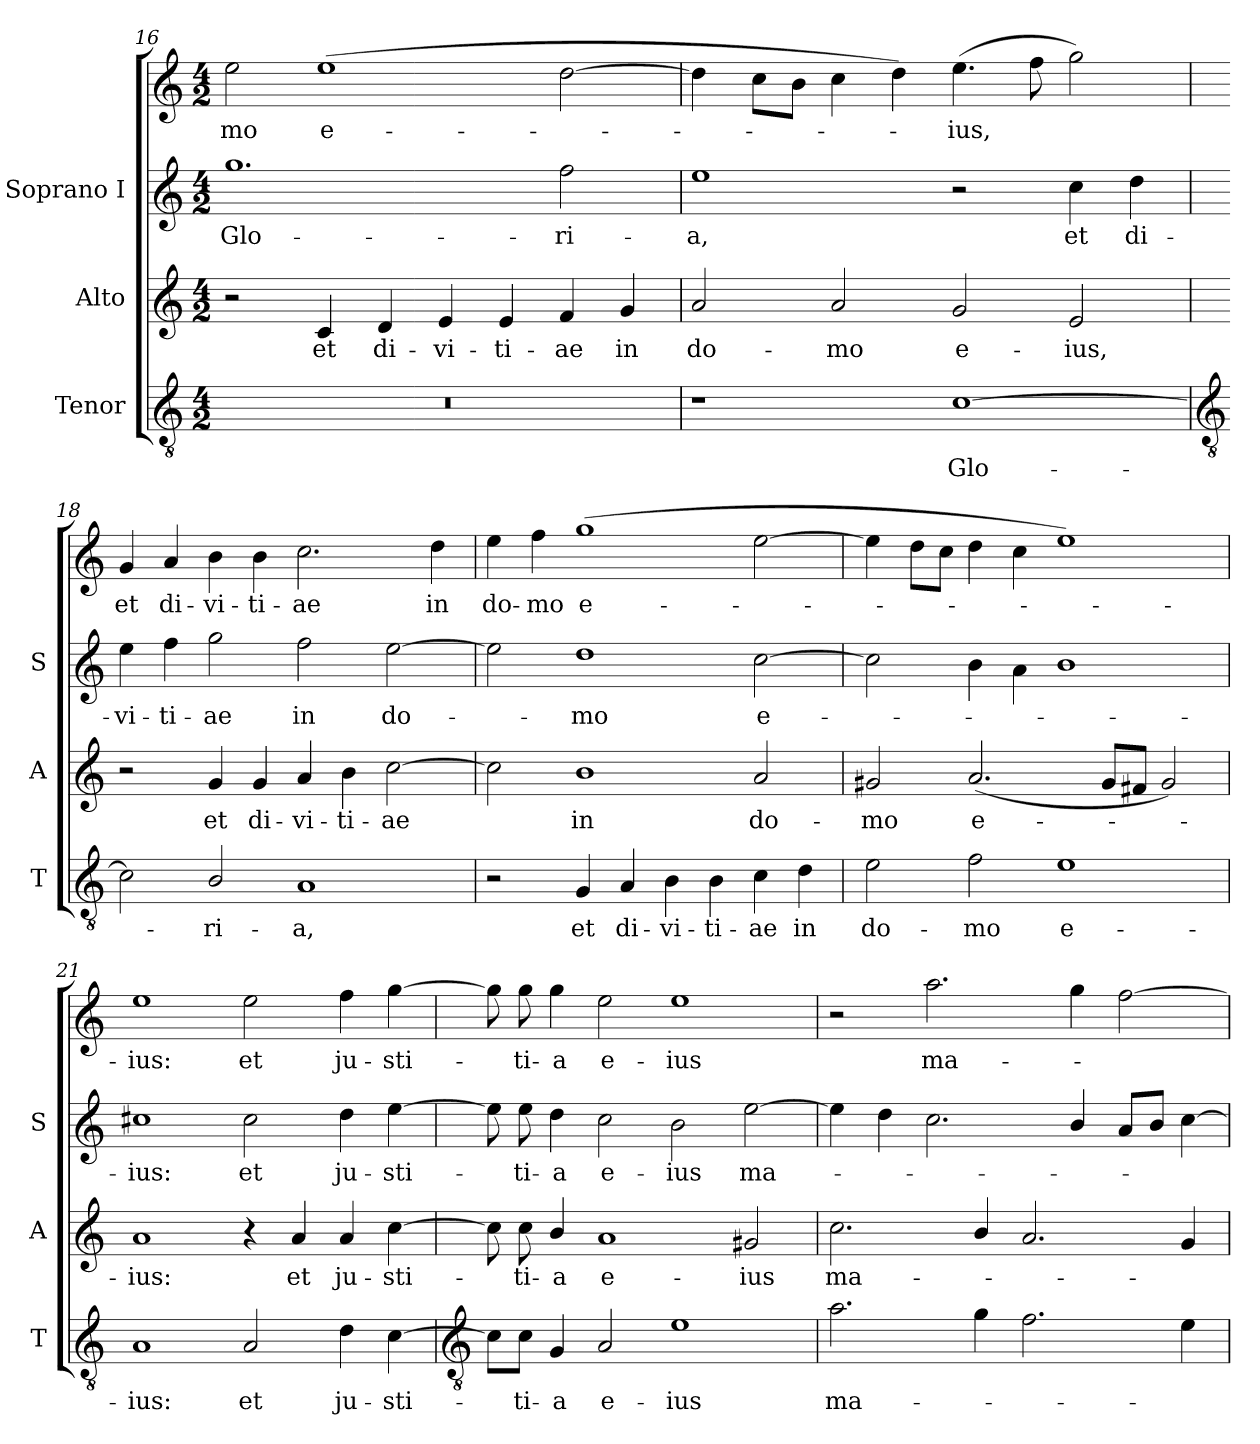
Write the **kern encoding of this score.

**kern	**text	**kern	**text	**kern	**text	**kern	**text
*part3	*part3	*part2	*part2	*part1	*part1	*part1	*part1
*staff4	*staff4	*staff3	*staff3	*staff2	*staff2	*staff1	*staff1
*I"Tenor	*	*I"Alto	*	*I"Soprano I	*	*	*
*I'T	*	*I'A	*	*I'S	*	*	*
*clefGv2	*	*clefG2	*	*clefG2	*	*clefG2	*
*k[]	*	*k[]	*	*k[]	*	*k[]	*
*C:	*	*C:	*	*C:	*	*C:	*
*M4/2	*	*M4/2	*	*M4/2	*	*M4/2	*
=16	=16	=16	=16	=16	=16	=16	=16
!	!	!	!	!	!LO:LY:b	!	!LO:LY:b
0r	.	2r	.	1.gg	Glo-	2ee	mo
!	!	!	!LO:LY:b	!	!	!	!LO:LY:b
.	.	4c	et	.	.	(>1ee	e-
!	!	!	!LO:LY:b	!	!	!	!
.	.	4d	di-	.	.	.	.
!	!	!	!LO:LY:b	!	!	!	!
.	.	4e	-vi-	.	.	.	.
!	!	!	!LO:LY:b	!	!	!	!
.	.	4e	-ti-	.	.	.	.
!	!	!	!LO:LY:b	!	!LO:LY:b	!	!
.	.	4f	-ae	2ff	-ri-	[2dd	.
!	!	!	!LO:LY:b	!	!	!	!
.	.	4g	in	.	.	.	.
=17	=17	=17	=17	=17	=17	=17	=17
!	!	!	!LO:LY:b	!	!LO:LY:b	!	!
1r	.	2a	do-	1ee	a,	4dd]	.
.	.	.	.	.	.	8ccL	.
.	.	.	.	.	.	8bJ	.
!	!	!	!LO:LY:b	!	!	!	!
.	.	2a	-mo	.	.	4cc	.
.	.	.	.	.	.	4dd)	.
!	!LO:LY:b	!	!LO:LY:b	!	!	!	!LO:LY:b
[1c	Glo-	2g	e-	2r	.	(>4.ee	-ius,
.	.	.	.	.	.	8ff	.
!	!	!	!LO:LY:b	!	!LO:LY:b	!	!
.	.	2e	-ius,	4cc	et	2gg)	.
!	!	!	!	!	!LO:LY:b	!	!
.	.	.	.	4dd	di-	.	.
!!LO:LB:g=z
=18	=18	=18	=18	=18	=18	=18	=18
*clefGv2	*	*	*	*	*	*	*
!	!	!	!	!	!LO:LY:b	!	!LO:LY:b
2c]	.	2r	.	4ee	vi-	4g	-et
!	!	!	!	!	!LO:LY:b	!	!LO:LY:b
.	.	.	.	4ff	-ti-	4a	di-
!	!LO:LY:b	!	!LO:LY:b	!	!LO:LY:b	!	!LO:LY:b
2B/	ri-	4g	et	2gg	-ae	4b	-vi-
!	!	!	!LO:LY:b	!	!	!	!LO:LY:b
.	.	4g	di-	.	.	4b	-ti-
!	!LO:LY:b	!	!LO:LY:b	!	!LO:LY:b	!	!LO:LY:b
1A	-a,	4a	-vi-	2ff	in	2.cc	-ae
!	!	!	!LO:LY:b	!	!	!	!
.	.	4b	-ti-	.	.	.	.
!	!	!	!LO:LY:b	!	!LO:LY:b	!	!
.	.	[2cc	-ae	[2ee	do-	.	.
!	!	!	!	!	!	!	!LO:LY:b
.	.	.	.	.	.	4dd	in
=19	=19	=19	=19	=19	=19	=19	=19
!	!	!	!	!	!	!	!LO:LY:b
2r	.	2cc]	.	2ee]	.	4ee	do-
!	!	!	!	!	!	!	!LO:LY:b
.	.	.	.	.	.	4ff	-mo
!	!LO:LY:b	!	!LO:LY:b	!	!LO:LY:b	!	!LO:LY:b
4G	et	1b	in	1dd	mo	(>1gg	e-
!	!LO:LY:b	!	!	!	!	!	!
4A	di-	.	.	.	.	.	.
!	!LO:LY:b	!	!	!	!	!	!
4B	-vi-	.	.	.	.	.	.
!	!LO:LY:b	!	!	!	!	!	!
4B	-ti-	.	.	.	.	.	.
!	!LO:LY:b	!	!LO:LY:b	!	!LO:LY:b	!	!
4c	-ae	2a	do-	[2cc	e-	[2ee	.
!	!LO:LY:b	!	!	!	!	!	!
4d	in	.	.	.	.	.	.
=20	=20	=20	=20	=20	=20	=20	=20
!	!LO:LY:b	!	!LO:LY:b	!	!	!	!
2e	do-	2g#X	-mo	2cc]	.	4ee]	.
.	.	.	.	.	.	8ddL	.
.	.	.	.	.	.	8ccJ	.
!	!LO:LY:b	!	!LO:LY:b	!	!	!	!
2f	-mo	(<2.a	e-	4b	.	4dd	.
.	.	.	.	4a\	.	4cc	.
!	!LO:LY:b	!	!	!	!	!	!
1e	e-	.	.	1b	.	1ee)	.
.	.	8g#L	.	.	.	.	.
.	.	8f#XJ	.	.	.	.	.
.	.	2g#)	.	.	.	.	.
=21	=21	=21	=21	=21	=21	=21	=21
!	!LO:LY:b	!	!LO:LY:b	!	!LO:LY:b	!	!LO:LY:b
1A	-ius:	1a	ius:	1cc#X	ius:	1ee	ius:
!	!LO:LY:b	!	!	!	!LO:LY:b	!	!LO:LY:b
2A	et	4r	.	2cc#	et	2ee	et
!	!	!	!LO:LY:b	!	!	!	!
.	.	4a	et	.	.	.	.
!	!LO:LY:b	!	!LO:LY:b	!	!LO:LY:b	!	!LO:LY:b
4d	ju-	4a	ju-	4dd	ju-	4ff	ju-
!	!LO:LY:b	!	!LO:LY:b	!	!LO:LY:b	!	!LO:LY:b
[4c	-sti-	[4cc	-sti-	[4ee	-sti-	[4gg	-sti-
!!LO:LB:g=z
=22	=22	=22	=22	=22	=22	=22	=22
*clefGv2	*	*	*	*	*	*	*
8c\L]	.	8cc]	.	8ee]	.	8gg]	.
!	!LO:LY:b	!	!LO:LY:b	!	!LO:LY:b	!	!LO:LY:b
8c\J	ti-	8cc	ti-	8ee	ti-	8gg	ti-
!	!LO:LY:b	!	!LO:LY:b	!	!LO:LY:b	!	!LO:LY:b
4G	-a	4b/	-a	4dd	-a	4gg	-a
!	!LO:LY:b	!	!LO:LY:b	!	!LO:LY:b	!	!LO:LY:b
2A	e-	1a	e-	2cc	e-	2ee	e-
!	!LO:LY:b	!	!	!	!LO:LY:b	!	!LO:LY:b
1e	-ius	.	.	2b	-ius	1ee	-ius
!	!	!	!LO:LY:b	!	!LO:LY:b	!	!
.	.	2g#X	-ius	[2ee	ma-	.	.
=23	=23	=23	=23	=23	=23	=23	=23
!	!LO:LY:b	!	!LO:LY:b	!	!	!	!
2.a	ma-	2.cc	ma-	4ee]	.	2r	.
.	.	.	.	4dd	.	.	.
!	!	!	!	!	!	!	!LO:LY:b
.	.	.	.	2.cc	.	2.aa	ma-
4g	.	4b/	.	.	.	.	.
2.f	.	2.a	.	.	.	.	.
.	.	.	.	4b/	.	4gg	.
.	.	.	.	8aL	.	[2ff	.
.	.	.	.	8bJ	.	.	.
4e	.	4g	.	[4cc	.	.	.
=	=	=	=	=	=	=	=
*-	*-	*-	*-	*-	*-	*-	*-
